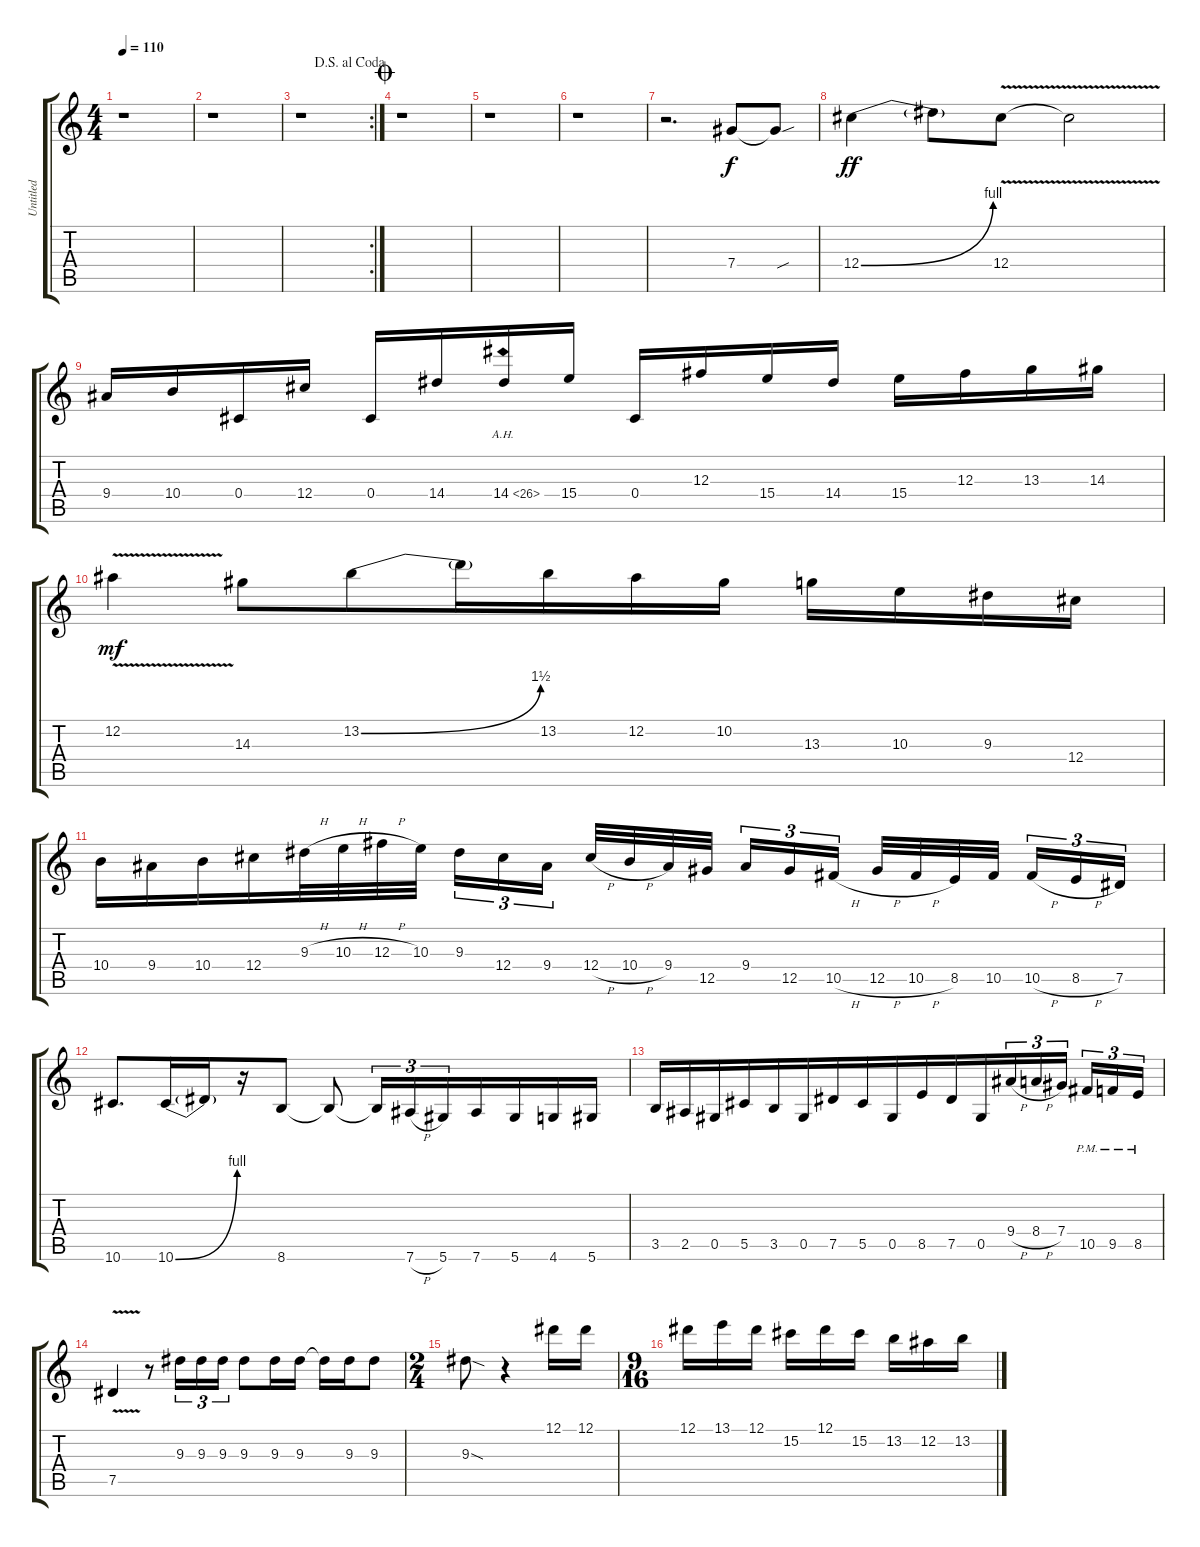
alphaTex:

\track ("Untitled" "Untitled") {instrument distortionguitar}
\staff {score tabs}
\tuning (Eb4 Bb3 Gb3 Db3 Ab2 Eb2) {hide}
\ts (4 4)
\tempo 110
\clef g2
\ks c
r.1{dy f} |
r.1 |
\rc 2
\jump dalsegnoalcoda
r.1 |
\jump coda
r.1 |
r.1 |
r.1 |
r.2{d} 7.4.8 7.4{sou t}.8 |
12.4{be (bend 0 0 60 4)}.4{dy ff} 12.4{t}.8 12.4{v}.8 12.4{v t}.2 |
9.4.16 10.4.16 0.4.16 12.4.16 0.4.16 14.4.16 14.4{ah 12}.16 15.4.16 0.4.16 12.3.16 15.4.16 14.4.16 15.4.16 12.3.16 13.3.16 14.3.16 |
12.2{v}.4{dy mf beam merge} 14.3.8 13.2{be (bend 0 0 60 6)}.8{beam merge} 13.2{t}.16 13.2.16 12.2.16 10.2.16 13.3.16 10.3.16{beam merge} 9.3.16 12.4.16 |
10.4.16 9.4.16 10.4.16 12.4.16{beam merge} 9.3{h}.32 10.3{h}.32 12.3{h}.32 10.3.32{beam splitsecondary} 9.3.16{tu (3 2)} 12.4.16{tu (3 2)} 9.4.16{tu (3 2)} 12.4{h}.32 10.4{h}.32 9.4.32 12.5.32{beam splitsecondary} 9.4.16{tu (3 2)} 12.5.16{tu (3 2)} 10.5{h}.16{tu (3 2)} 12.5{h}.32 10.5{h}.32{beam merge} 8.5.32 10.5.32{beam splitsecondary} 10.5{h}.16{tu (3 2)} 8.5{h}.16{tu (3 2) beam merge} 7.5.16{tu (3 2)} |
10.6.8{d} 10.6{be (bend 0 0 60 4)}.16{beam merge} 10.6{t}.16 r.16 8.6.8 8.6{t}.8 8.6{t}.16{tu (3 2)} 7.6{h}.16{tu (3 2) beam merge} 5.6.16{tu (3 2) beam merge} 7.6.16 5.6.16 4.6.16 5.6.16 |
3.5.16{beam merge} 2.5.16{beam merge} 0.5.16 5.5.16{beam merge} 3.5.16 0.5.16 7.5.16 5.5.16{beam merge} 0.5.16{beam merge} 8.5.16 7.5.16{beam merge} 0.5.16{beam merge} 9.4{h}.16{tu (3 2) beam merge} 8.4{h}.16{tu (3 2) beam merge} 7.4.16{tu (3 2) beam splitsecondary} 10.5{pm}.16{tu (3 2)} 9.5{pm}.16{tu (3 2) beam merge} 8.5{pm}.16{tu (3 2)} |
7.5{v}.4 r.8 9.3.16{tu (3 2)} 9.3.16{tu (3 2)} 9.3.16{tu (3 2)} 9.3.8 9.3.16 9.3.16 9.3{t}.16 9.3.16 9.3.8 |
\ts (2 4)
9.3{sod}.8 r.4{beam merge} 12.1.16 12.1.16 |
\ts (9 16)
12.1.16 13.1.16 12.1.16 15.2.16 12.1.16 15.2.16 13.2.16 12.2.16 13.2.16
